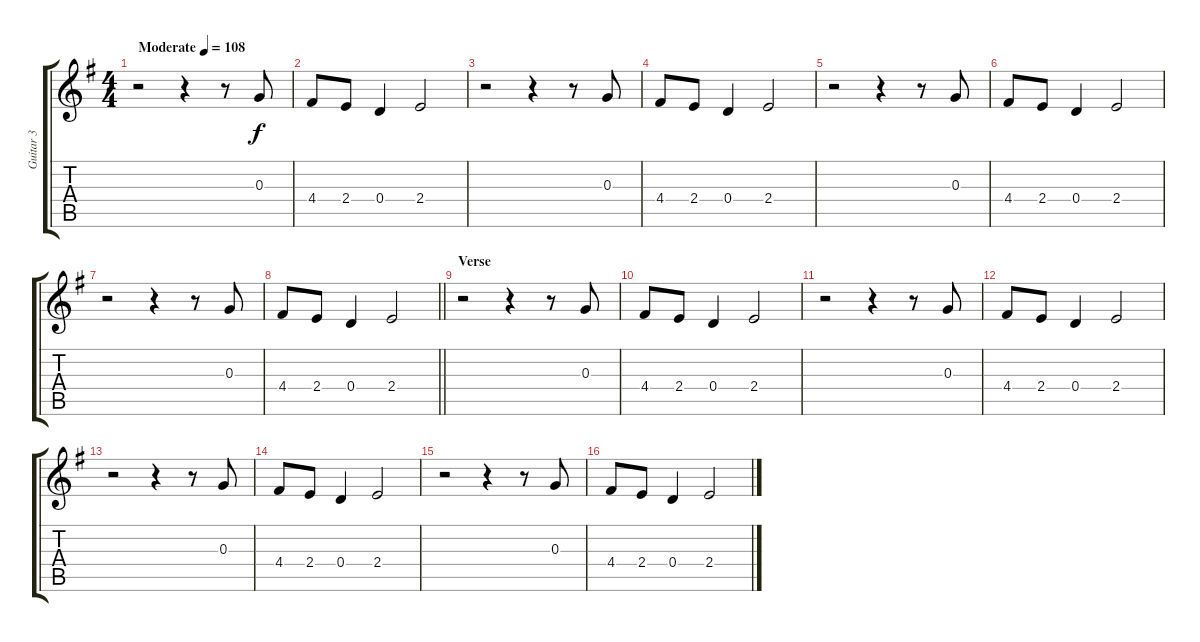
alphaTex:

\track ("Guitar 3" "Guitar 3") {instrument electricguitarclean bank 255}
\staff {score tabs}
\tuning (E4 B3 G3 D3 A2 E2) {hide}
\ts (4 4)
\tempo (108 "Moderate")
\clef g2
\ks g
r.2{dy f instrument electricguitarclean} r.4 r.8 0.3.8 |
4.4.8 2.4.8 0.4.4 2.4.2 |
r.2 r.4 r.8 0.3.8 |
4.4.8 2.4.8 0.4.4 2.4.2 |
r.2 r.4 r.8 0.3.8 |
4.4.8 2.4.8 0.4.4 2.4.2 |
r.2 r.4 r.8 0.3.8 |
\barLineRight lightlight
4.4.8 2.4.8 0.4.4 2.4.2 |
\section ("" "Verse")
r.2 r.4 r.8 0.3.8 |
4.4.8 2.4.8 0.4.4 2.4.2 |
r.2 r.4 r.8 0.3.8 |
4.4.8 2.4.8 0.4.4 2.4.2 |
r.2 r.4 r.8 0.3.8 |
4.4.8 2.4.8 0.4.4 2.4.2 |
r.2 r.4 r.8 0.3.8 |
4.4.8 2.4.8 0.4.4 2.4.2
